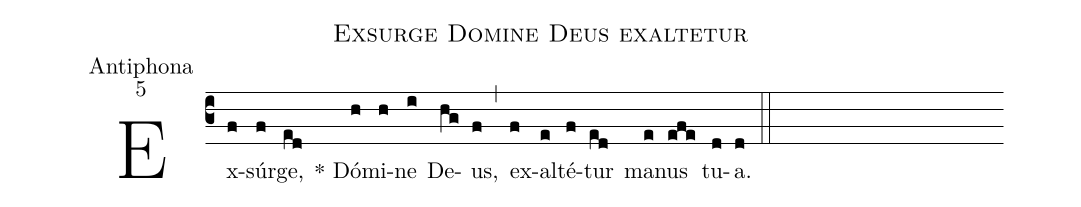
name:Exsurge Domine Deus exaltetur;
office-part:Antiphona;
mode:5;
%%
(c3)Ex(f)súr(f)ge,(ed) <sp>*</sp> Dó(h)mi(h)ne(i) De(hg)us,(f) (,) ex(f)al(e)té(f)tur(ed) ma(e)nus(efe) tu(d)a.(d) (::)
